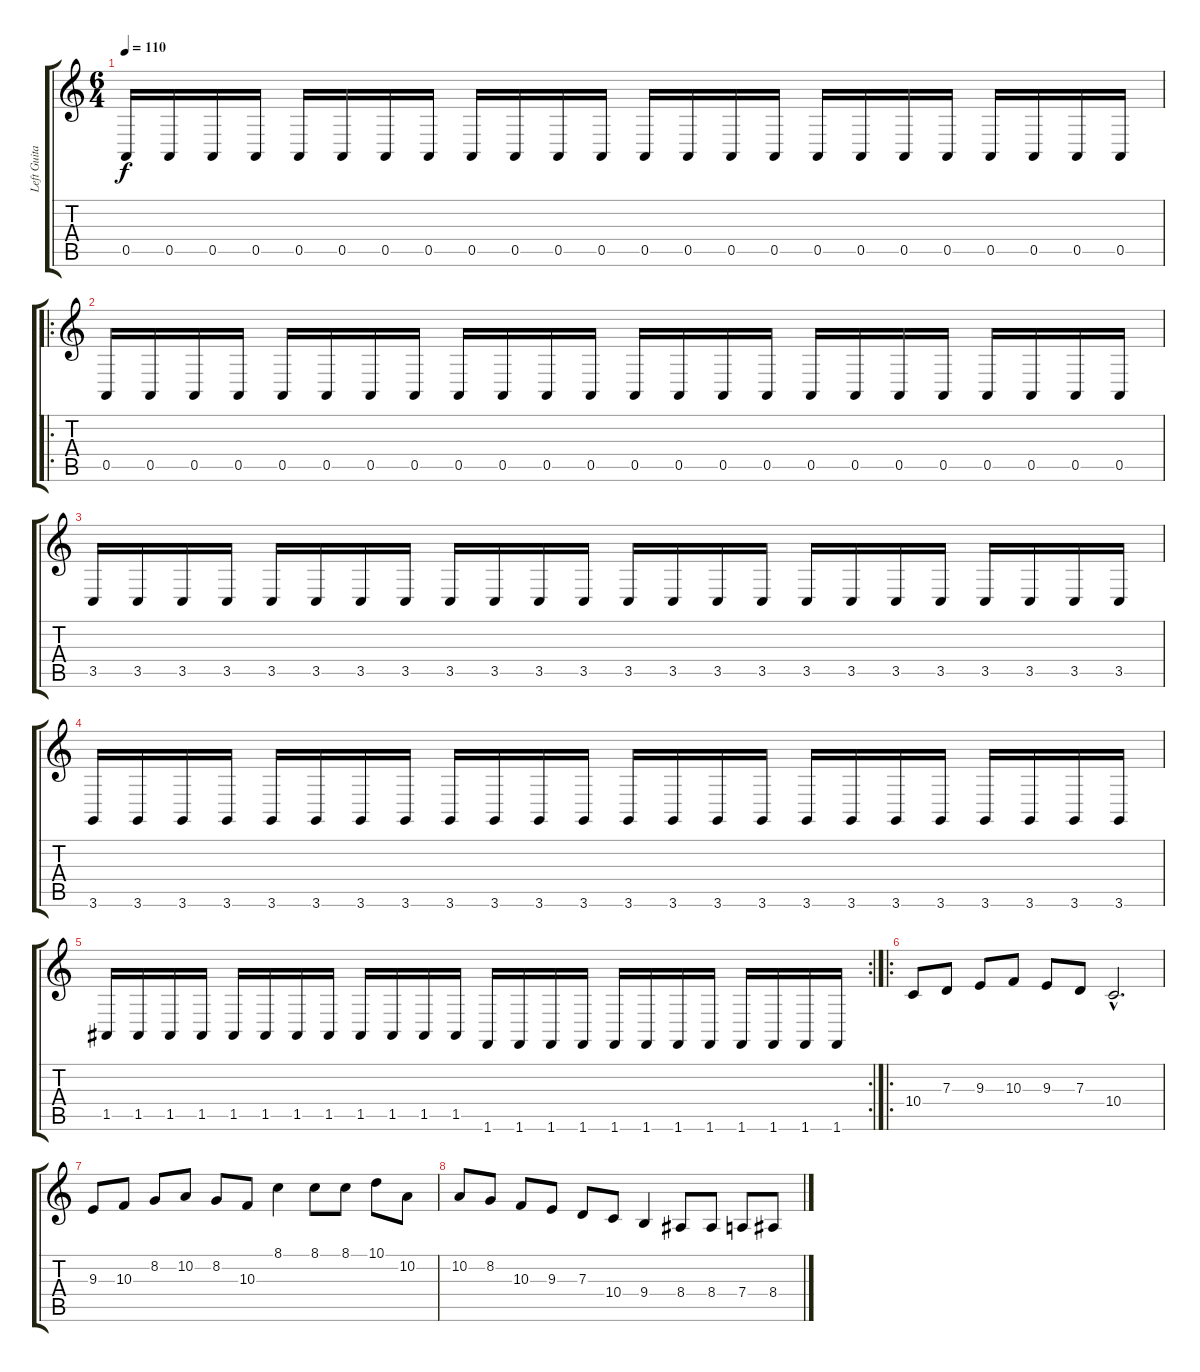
\track ("Left Guitar Synth" "Left Guita") {instrument pad5bowed}
\staff {score tabs}
\tuning (E4 B3 G3 D3 A2 E2) {hide}
\ts (6 4)
\tempo 110
\clef g2
\ks c
0.5.16{dy f} 0.5.16 0.5.16 0.5.16 0.5.16 0.5.16 0.5.16 0.5.16 0.5.16 0.5.16 0.5.16 0.5.16 0.5.16 0.5.16 0.5.16 0.5.16 0.5.16 0.5.16 0.5.16 0.5.16 0.5.16 0.5.16 0.5.16 0.5.16 |
\ro
0.5.16 0.5.16 0.5.16 0.5.16 0.5.16 0.5.16 0.5.16 0.5.16 0.5.16 0.5.16 0.5.16 0.5.16 0.5.16 0.5.16 0.5.16 0.5.16 0.5.16 0.5.16 0.5.16 0.5.16 0.5.16 0.5.16 0.5.16 0.5.16 |
3.5.16 3.5.16 3.5.16 3.5.16 3.5.16 3.5.16 3.5.16 3.5.16 3.5.16 3.5.16 3.5.16 3.5.16 3.5.16 3.5.16 3.5.16 3.5.16 3.5.16 3.5.16 3.5.16 3.5.16 3.5.16 3.5.16 3.5.16 3.5.16 |
3.6.16 3.6.16 3.6.16 3.6.16 3.6.16 3.6.16 3.6.16 3.6.16 3.6.16 3.6.16 3.6.16 3.6.16 3.6.16 3.6.16 3.6.16 3.6.16 3.6.16 3.6.16 3.6.16 3.6.16 3.6.16 3.6.16 3.6.16 3.6.16 |
\rc 2
1.5.16 1.5.16 1.5.16 1.5.16 1.5.16 1.5.16 1.5.16 1.5.16 1.5.16 1.5.16 1.5.16 1.5.16 1.6.16 1.6.16 1.6.16 1.6.16 1.6.16 1.6.16 1.6.16 1.6.16 1.6.16 1.6.16 1.6.16 1.6.16 |
\ro
10.4.8 7.3.8 9.3.8 10.3.8 9.3.8 7.3.8 10.4{hac}.2{d} |
9.3.8 10.3.8 8.2.8 10.2.8 8.2.8 10.3.8 8.1.4 8.1.8 8.1.8 10.1.8 10.2.8 |
10.2.8 8.2.8 10.3.8 9.3.8 7.3.8 10.4.8 9.4.4 8.4.8 8.4.8 7.4.8 8.4.8
